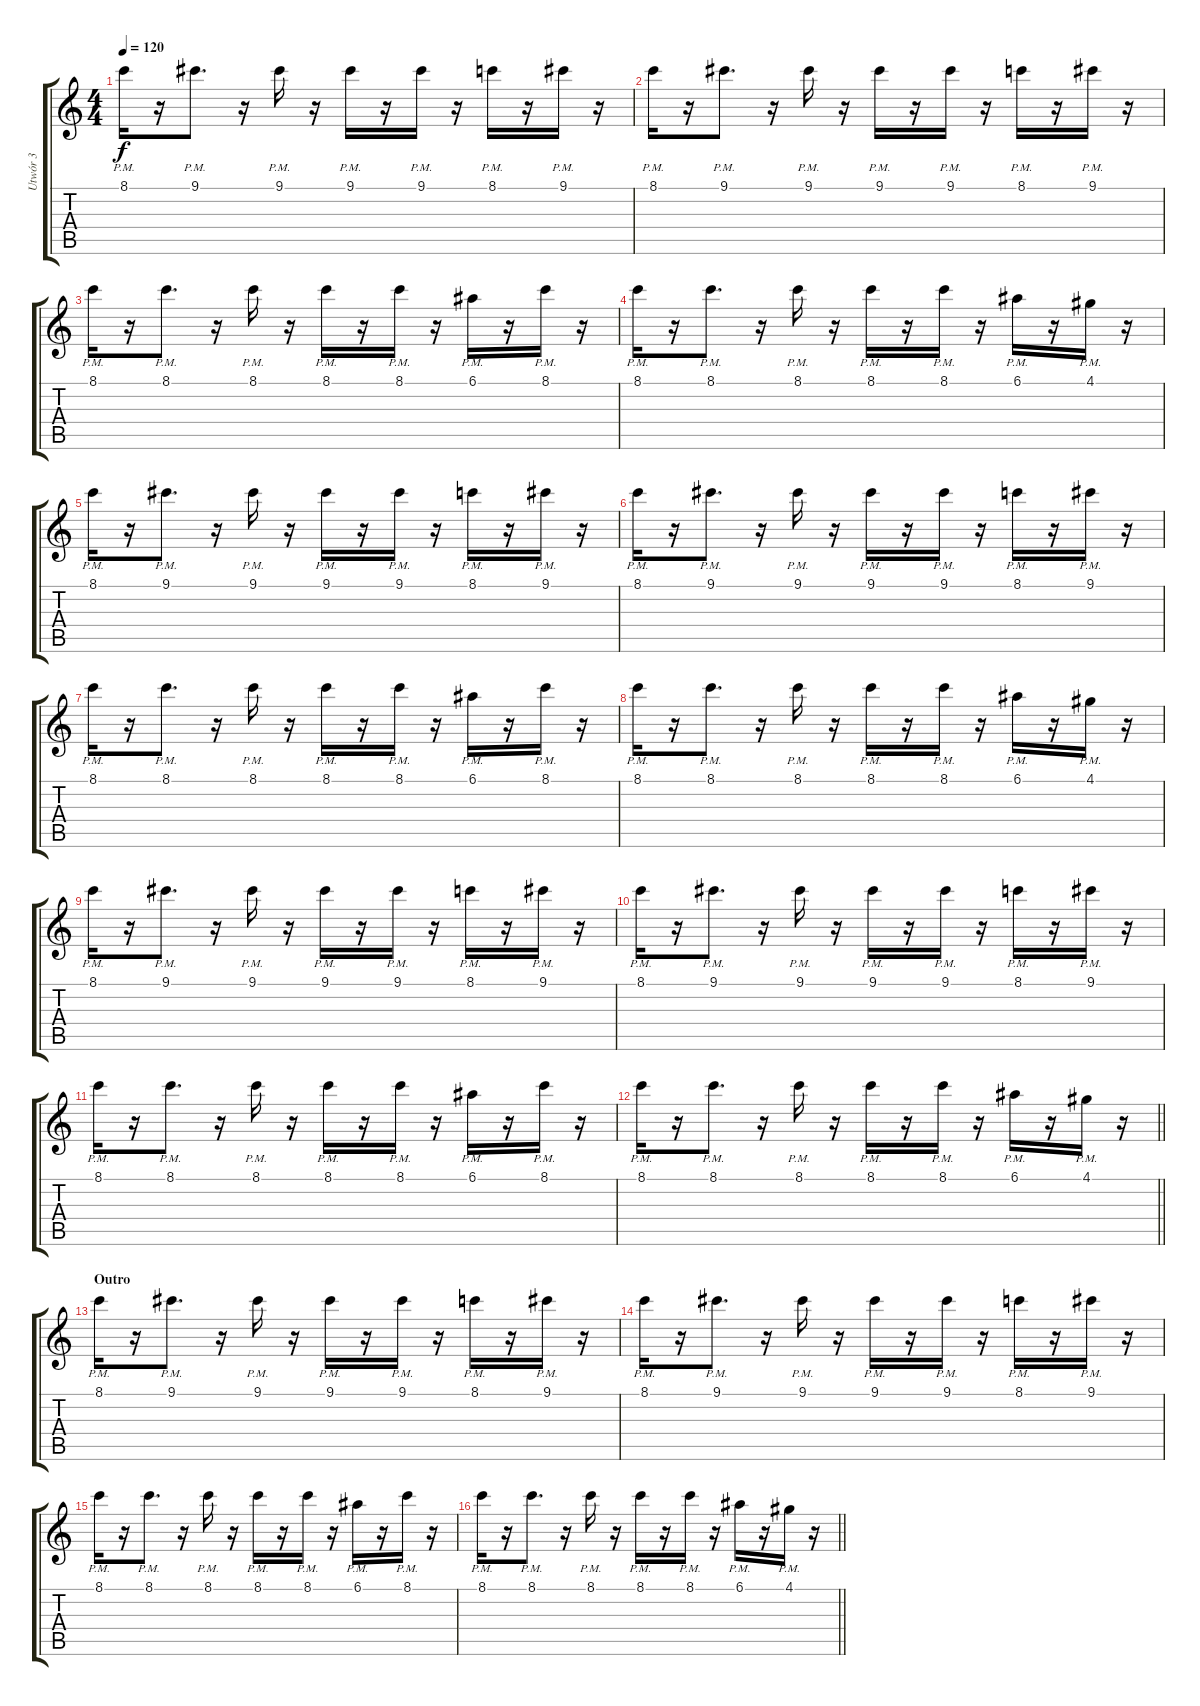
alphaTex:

\track ("Utwór 3" "Utwór 3") {instrument electricguitarclean}
\staff {score tabs}
\tuning (E4 B3 G3 D3 A2 E2) {hide}
\ts (4 4)
\tempo 120
\clef g2
\ks c
8.1{pm}.16{dy f} r.16 9.1{pm}.8{d} r.16 9.1{pm}.16 r.16 9.1{pm}.16 r.16 9.1{pm}.16 r.16 8.1{pm}.16 r.16 9.1{pm}.16 r.16 |
8.1{pm}.16 r.16 9.1{pm}.8{d} r.16 9.1{pm}.16 r.16 9.1{pm}.16 r.16 9.1{pm}.16 r.16 8.1{pm}.16 r.16 9.1{pm}.16 r.16 |
8.1{pm}.16 r.16 8.1{pm}.8{d} r.16 8.1{pm}.16 r.16 8.1{pm}.16 r.16 8.1{pm}.16 r.16 6.1{pm}.16 r.16 8.1{pm}.16 r.16 |
8.1{pm}.16 r.16 8.1{pm}.8{d} r.16 8.1{pm}.16 r.16 8.1{pm}.16 r.16 8.1{pm}.16 r.16 6.1{pm}.16 r.16 4.1{pm}.16 r.16 |
8.1{pm}.16 r.16 9.1{pm}.8{d} r.16 9.1{pm}.16 r.16 9.1{pm}.16 r.16 9.1{pm}.16 r.16 8.1{pm}.16 r.16 9.1{pm}.16 r.16 |
8.1{pm}.16 r.16 9.1{pm}.8{d} r.16 9.1{pm}.16 r.16 9.1{pm}.16 r.16 9.1{pm}.16 r.16 8.1{pm}.16 r.16 9.1{pm}.16 r.16 |
8.1{pm}.16 r.16 8.1{pm}.8{d} r.16 8.1{pm}.16 r.16 8.1{pm}.16 r.16 8.1{pm}.16 r.16 6.1{pm}.16 r.16 8.1{pm}.16 r.16 |
8.1{pm}.16 r.16 8.1{pm}.8{d} r.16 8.1{pm}.16 r.16 8.1{pm}.16 r.16 8.1{pm}.16 r.16 6.1{pm}.16 r.16 4.1{pm}.16 r.16 |
8.1{pm}.16 r.16 9.1{pm}.8{d} r.16 9.1{pm}.16 r.16 9.1{pm}.16 r.16 9.1{pm}.16 r.16 8.1{pm}.16 r.16 9.1{pm}.16 r.16 |
8.1{pm}.16 r.16 9.1{pm}.8{d} r.16 9.1{pm}.16 r.16 9.1{pm}.16 r.16 9.1{pm}.16 r.16 8.1{pm}.16 r.16 9.1{pm}.16 r.16 |
8.1{pm}.16 r.16 8.1{pm}.8{d} r.16 8.1{pm}.16 r.16 8.1{pm}.16 r.16 8.1{pm}.16 r.16 6.1{pm}.16 r.16 8.1{pm}.16 r.16 |
\barLineRight lightlight
8.1{pm}.16 r.16 8.1{pm}.8{d} r.16 8.1{pm}.16 r.16 8.1{pm}.16 r.16 8.1{pm}.16 r.16 6.1{pm}.16 r.16 4.1{pm}.16 r.16 |
\section ("" "Outro")
8.1{pm}.16 r.16 9.1{pm}.8{d} r.16 9.1{pm}.16 r.16 9.1{pm}.16 r.16 9.1{pm}.16 r.16 8.1{pm}.16 r.16 9.1{pm}.16 r.16 |
8.1{pm}.16 r.16 9.1{pm}.8{d} r.16 9.1{pm}.16 r.16 9.1{pm}.16 r.16 9.1{pm}.16 r.16 8.1{pm}.16 r.16 9.1{pm}.16 r.16 |
8.1{pm}.16 r.16 8.1{pm}.8{d} r.16 8.1{pm}.16 r.16 8.1{pm}.16 r.16 8.1{pm}.16 r.16 6.1{pm}.16 r.16 8.1{pm}.16 r.16 |
\barLineRight lightlight
8.1{pm}.16 r.16 8.1{pm}.8{d} r.16 8.1{pm}.16 r.16 8.1{pm}.16 r.16 8.1{pm}.16 r.16 6.1{pm}.16 r.16 4.1{pm}.16 r.16
